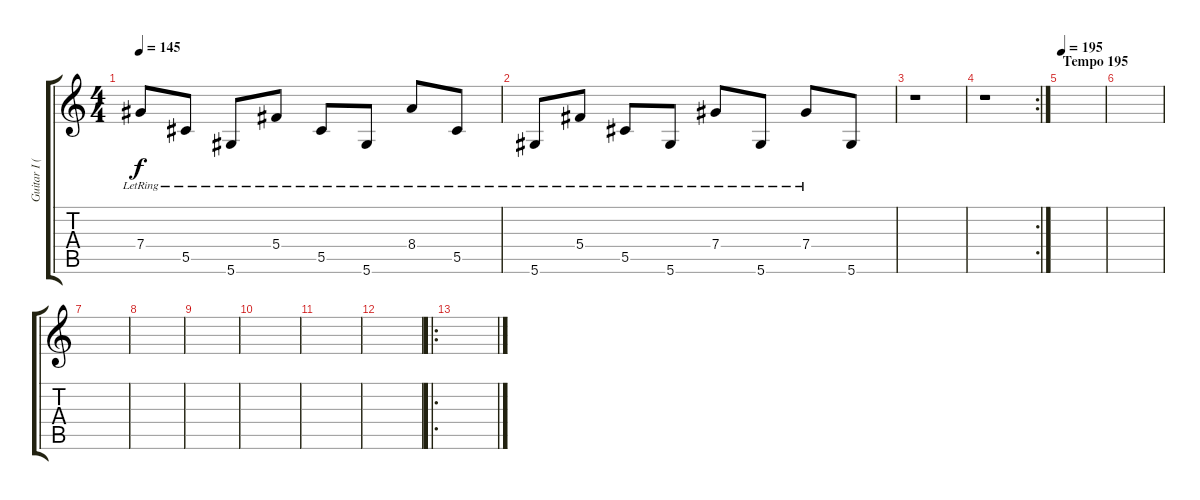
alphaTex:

\track ("Guitar I (clean)" "Guitar I (") {instrument electricguitarclean}
\staff {score tabs}
\tuning (Eb4 Bb3 Gb3 Db3 Ab2 Eb2) {hide}
\ts (4 4)
\tempo 145
\clef g2
\ks c
7.4{lr}.8{dy f} 5.5{lr}.8 5.6{lr}.8 5.4{lr}.8 5.5{lr}.8 5.6{lr}.8 8.4{lr}.8 5.5{lr}.8 |
5.6{lr}.8 5.4{lr}.8 5.5{lr}.8 5.6{lr}.8 7.4{lr}.8 5.6{lr}.8 7.4{lr}.8 5.6.8 |
r.1 |
\rc 2
r.1 |
\section ("" "Tempo 195")
\tempo 195
|
|
|
|
|
|
|
|
\ro
